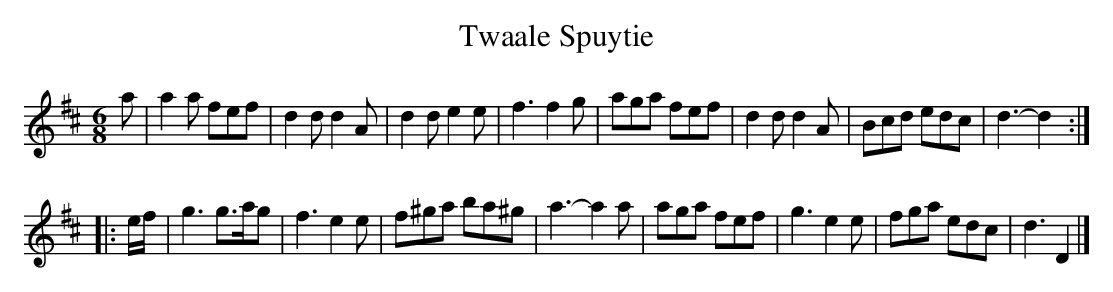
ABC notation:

X:1
T:Twaale Spuytie
M:6/8
K:Dmaj
a|a2a fef|d2dd2A|d2de2e|f3f2g|aga fef|d2dd2A|Bcd edc|d3-d2:|
|:e/f/|g3g>ag|f3e2e|f^ga ba^g|a3-a2a|aga fef|g3e2e|fga edc|d3D2|]
